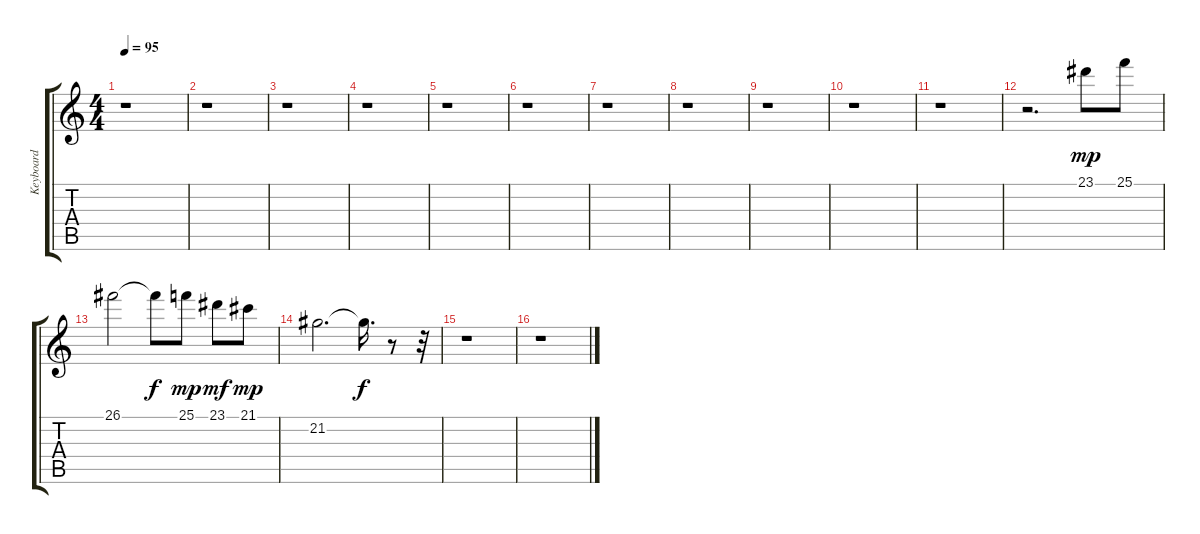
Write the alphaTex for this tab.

\track ("Keyboard" "Keyboard") {instrument whistle}
\staff {score tabs}
\tuning (E4 B3 G3 D3 A2 E2) {hide}
\ts (4 4)
\tempo 95
\clef g2
\ks c
r.1{dy f} |
r.1 |
r.1 |
r.1 |
r.1 |
r.1 |
r.1 |
r.1 |
r.1 |
r.1 |
r.1 |
r.2{d} 23.1.8{dy mp} 25.1.8 |
26.1.2 26.1{t}.8{dy f} 25.1.8{dy mp} 23.1.8{dy mf} 21.1.8{dy mp} |
21.2.2{d} 21.2{t}.16{d dy f} r.8 r.32 |
r.1 |
r.1
